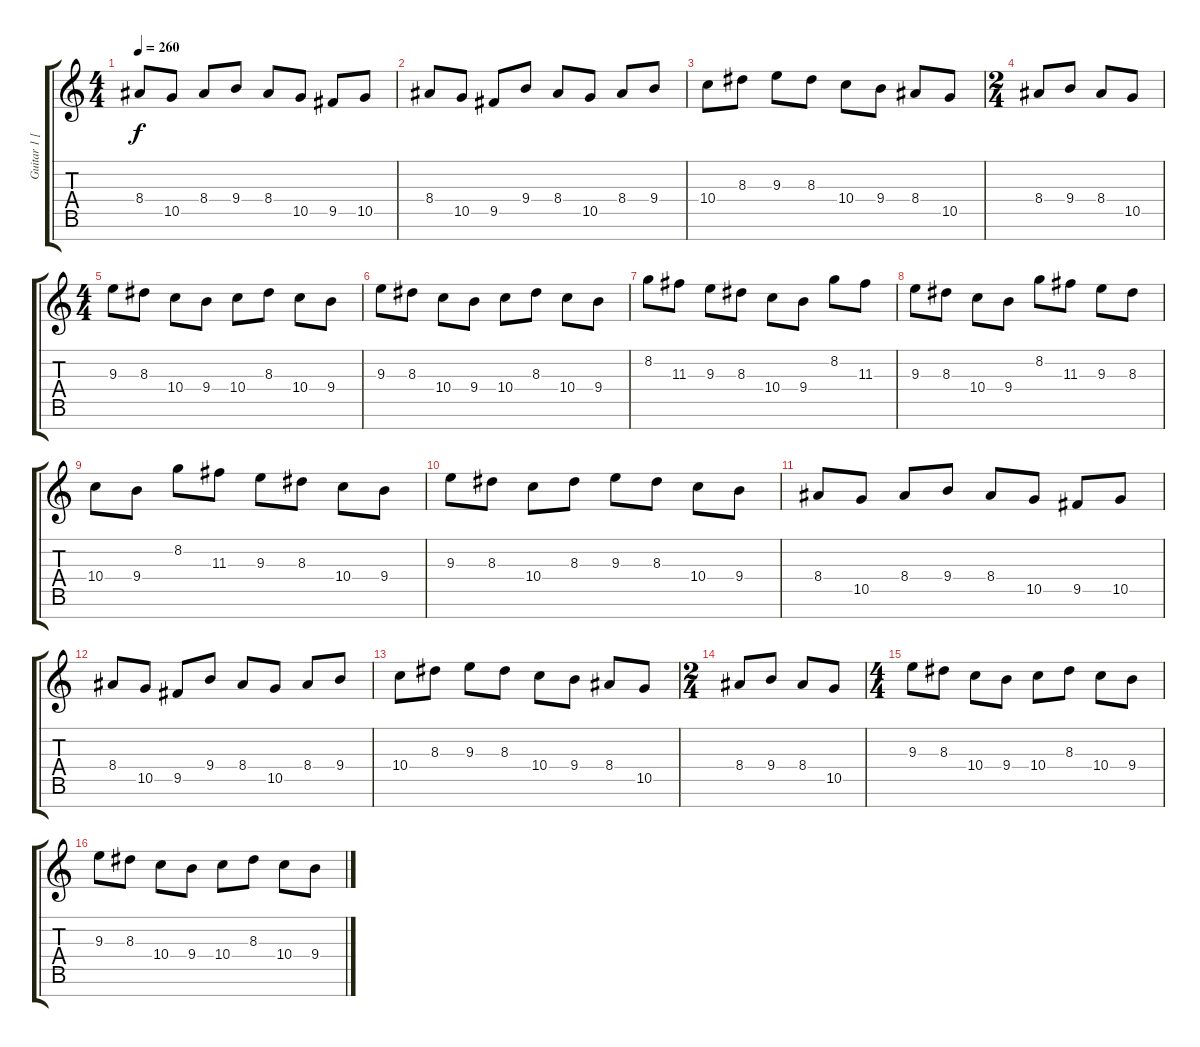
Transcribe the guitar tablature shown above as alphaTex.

\track ("Guitar 1 [7-String]" "Guitar 1 [") {instrument distortionguitar}
\staff {score tabs}
\tuning (E4 B3 G3 D3 A2 E2 B1) {hide}
\ts (4 4)
\tempo 260
\clef g2
\ks c
8.4.8{dy f} 10.5.8 8.4.8 9.4.8 8.4.8 10.5.8 9.5.8 10.5.8 |
8.4.8 10.5.8 9.5.8 9.4.8 8.4.8 10.5.8 8.4.8 9.4.8 |
10.4.8 8.3.8 9.3.8 8.3.8 10.4.8 9.4.8 8.4.8 10.5.8 |
\ts (2 4)
8.4.8 9.4.8 8.4.8 10.5.8 |
\ts (4 4)
9.3.8 8.3.8 10.4.8 9.4.8 10.4.8 8.3.8 10.4.8 9.4.8 |
9.3.8 8.3.8 10.4.8 9.4.8 10.4.8 8.3.8 10.4.8 9.4.8 |
8.2.8 11.3.8 9.3.8 8.3.8 10.4.8 9.4.8 8.2.8 11.3.8 |
9.3.8 8.3.8 10.4.8 9.4.8 8.2.8 11.3.8 9.3.8 8.3.8 |
10.4.8 9.4.8 8.2.8 11.3.8 9.3.8 8.3.8 10.4.8 9.4.8 |
9.3.8 8.3.8 10.4.8 8.3.8 9.3.8 8.3.8 10.4.8 9.4.8 |
8.4.8 10.5.8 8.4.8 9.4.8 8.4.8 10.5.8 9.5.8 10.5.8 |
8.4.8 10.5.8 9.5.8 9.4.8 8.4.8 10.5.8 8.4.8 9.4.8 |
10.4.8 8.3.8 9.3.8 8.3.8 10.4.8 9.4.8 8.4.8 10.5.8 |
\ts (2 4)
8.4.8 9.4.8 8.4.8 10.5.8 |
\ts (4 4)
9.3.8 8.3.8 10.4.8 9.4.8 10.4.8 8.3.8 10.4.8 9.4.8 |
9.3.8 8.3.8 10.4.8 9.4.8 10.4.8 8.3.8 10.4.8 9.4.8
